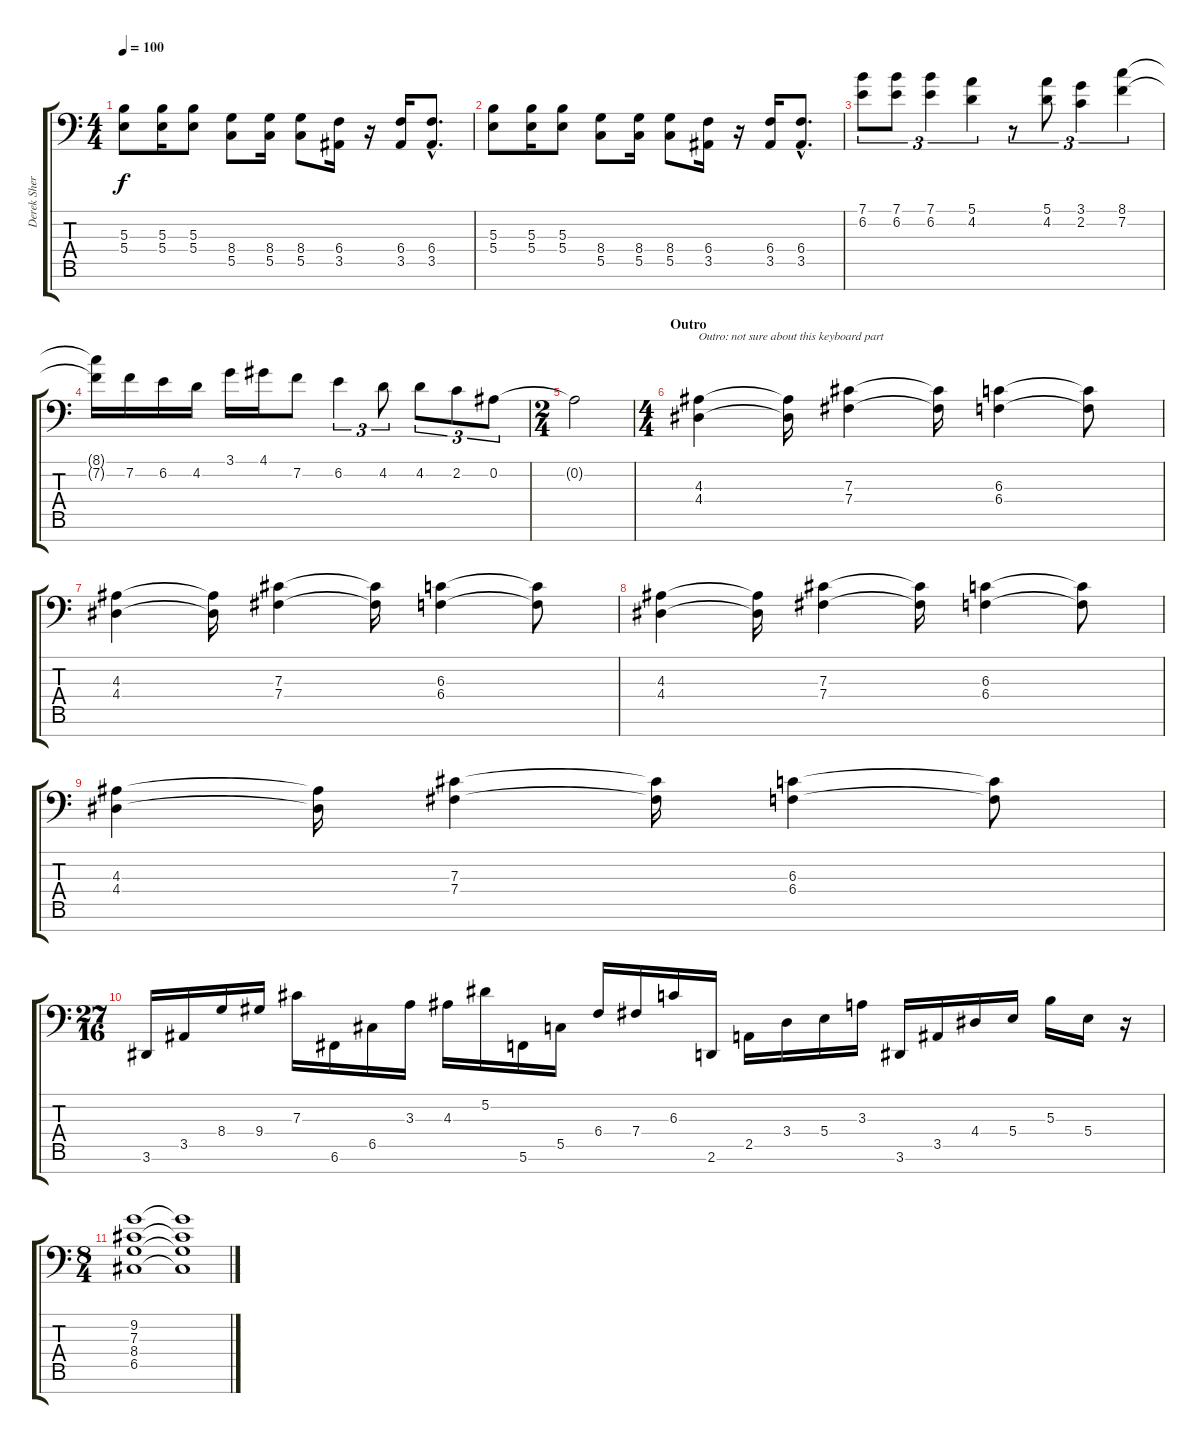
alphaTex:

\track ("Derek Sherinian" "Derek Sher") {instrument brightacousticpiano}
\staff {score tabs}
\tuning (E4 Bb3 Gb3 B2 G2 C2 F1) {hide}
\ts (4 4)
\tempo 100
\clef f4
\ks c
(5.3 5.4).8{dy f volume 10 instrument rockorgan} (5.3 5.4).16 (5.3 5.4).8 (8.4 5.5).8 (8.4 5.5).16 (8.4 5.5).8 (6.4 3.5).16 r.16 (6.4 3.5).16 (6.4{hac} 3.5{hac}).8{d} |
(5.3 5.4).8 (5.3 5.4).16 (5.3 5.4).8 (8.4 5.5).8 (8.4 5.5).16 (8.4 5.5).8 (6.4 3.5).16 r.16 (6.4 3.5).16 (6.4{hac} 3.5{hac}).8{d} |
(7.1 6.2).8{tu (3 2)} (7.1 6.2).8{tu (3 2)} (7.1 6.2).4{tu (3 2)} (5.1 4.2).4{tu (3 2)} r.8{tu (3 2)} (5.1 4.2).8{tu (3 2)} (3.1 2.2).4{tu (3 2)} (8.1 7.2).4{tu (3 2)} |
(8.1{t} 7.2{t}).16 7.2.16 6.2.16 4.2.16 3.1.16 4.1.16 7.2.8 6.2.4{tu (3 2)} 4.2.8{tu (3 2)} 4.2.8{tu (3 2)} 2.2.8{tu (3 2)} 0.2.8{tu (3 2)} |
\ts (2 4)
0.2{t}.2 |
\ts (4 4)
\section ("" "Outro")
(4.3 4.4).4{txt "Outro: not sure about this keyboard part" instrument rockorgan} (4.3{t} 4.4{t}).16 (7.3 7.4).4 (7.3{t} 7.4{t}).16 (6.3 6.4).4 (6.3{t} 6.4{t}).8 |
(4.3 4.4).4 (4.3{t} 4.4{t}).16 (7.3 7.4).4 (7.3{t} 7.4{t}).16 (6.3 6.4).4 (6.3{t} 6.4{t}).8 |
(4.3 4.4).4 (4.3{t} 4.4{t}).16 (7.3 7.4).4 (7.3{t} 7.4{t}).16 (6.3 6.4).4 (6.3{t} 6.4{t}).8 |
(4.3 4.4).4 (4.3{t} 4.4{t}).16 (7.3 7.4).4 (7.3{t} 7.4{t}).16 (6.3 6.4).4 (6.3{t} 6.4{t}).8 |
\ts (27 16)
3.6.16{instrument brightacousticpiano} 3.5.16 8.4.16 9.4.16 7.3.16 6.6.16 6.5.16 3.3.16 4.3.16 5.2.16 5.6.16 5.5.16 6.4.16 7.4.16 6.3.16 2.6.16 2.5.16 3.4.16 5.4.16 3.3.16 3.6.16 3.5.16 4.4.16 5.4.16 5.3.16 5.4.16 r.16 |
\ts (8 4)
(9.2 7.3 8.4 6.5).1 (9.2{t} 7.3{t} 8.4{t} 6.5{t}).1
